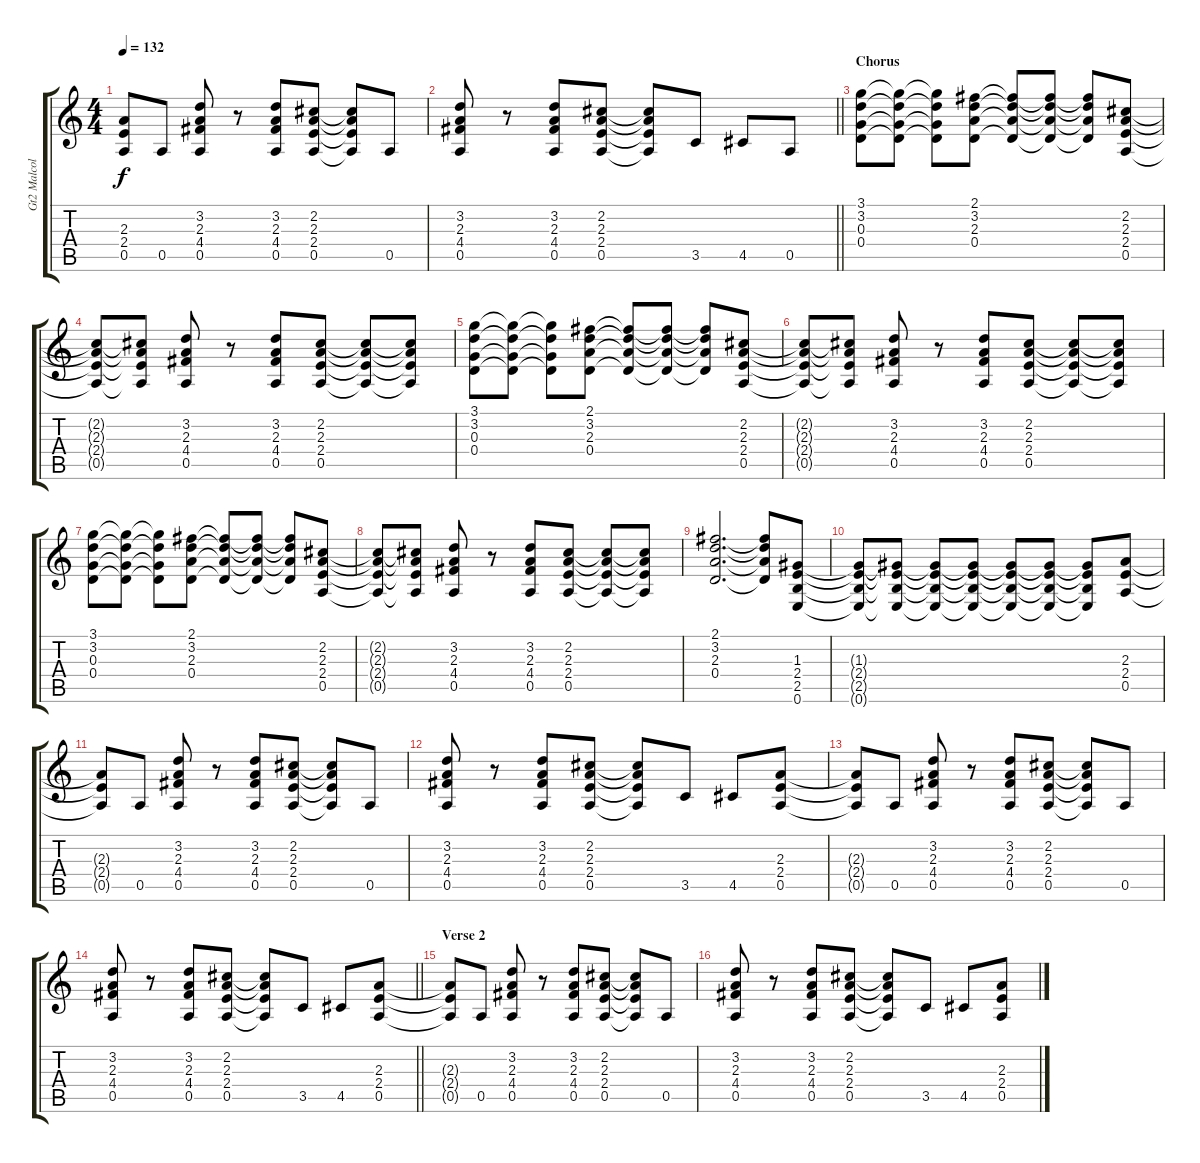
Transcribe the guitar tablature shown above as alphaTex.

\track ("Gt2 Malcolm" "Gt2 Malcol") {instrument overdrivenguitar}
\staff {score tabs}
\tuning (E4 B3 G3 D3 A2 E2) {hide}
\ts (4 4)
\tempo 132
\clef g2
\ks c
(2.3{t} 2.4{t} 0.5{t}).8{dy f} 0.5.8 (3.2 2.3 4.4 0.5).8 r.8 (3.2 2.3 4.4 0.5).8 (2.2 2.3 2.4 0.5).8 (2.2{t} 2.3{t} 2.4{t} 0.5{t}).8 0.5.8 |
\barLineRight lightlight
(3.2 2.3 4.4 0.5).8 r.8 (3.2 2.3 4.4 0.5).8 (2.2 2.3 2.4 0.5).8 (2.2{t} 2.3{t} 2.4{t} 0.5{t}).8 3.5.8 4.5.8 0.5.8 |
\section ("" "Chorus")
(3.1 3.2 0.3 0.4).8 (3.1{t} 3.2{t} 0.3{t} 0.4{t}).8 (3.1{t} 3.2{t} 0.3{t} 0.4{t}).8 (2.1 3.2 2.3 0.4).8 (2.1{t} 3.2{t} 2.3{t} 0.4{t}).8 (2.1{t} 3.2{t} 2.3{t} 0.4{t}).8 (2.1{t} 3.2{t} 2.3{t} 0.4{t}).8 (2.2 2.3 2.4 0.5).8 |
(2.2{t} 2.3{t} 2.4{t} 0.5{t}).8 (2.2{t} 2.3{t} 2.4{t} 0.5{t}).8 (3.2 2.3 4.4 0.5).8 r.8 (3.2 2.3 4.4 0.5).8 (2.2 2.3 2.4 0.5).8 (2.2{t} 2.3{t} 2.4{t} 0.5{t}).8 (2.2{t} 2.3{t} 2.4{t} 0.5{t}).8 |
(3.1 3.2 0.3 0.4).8 (3.1{t} 3.2{t} 0.3{t} 0.4{t}).8 (3.1{t} 3.2{t} 0.3{t} 0.4{t}).8 (2.1 3.2 2.3 0.4).8 (2.1{t} 3.2{t} 2.3{t} 0.4{t}).8 (2.1{t} 3.2{t} 2.3{t} 0.4{t}).8 (2.1{t} 3.2{t} 2.3{t} 0.4{t}).8 (2.2 2.3 2.4 0.5).8 |
(2.2{t} 2.3{t} 2.4{t} 0.5{t}).8 (2.2{t} 2.3{t} 2.4{t} 0.5{t}).8 (3.2 2.3 4.4 0.5).8 r.8 (3.2 2.3 4.4 0.5).8 (2.2 2.3 2.4 0.5).8 (2.2{t} 2.3{t} 2.4{t} 0.5{t}).8 (2.2{t} 2.3{t} 2.4{t} 0.5{t}).8 |
(3.1 3.2 0.3 0.4).8 (3.1{t} 3.2{t} 0.3{t} 0.4{t}).8 (3.1{t} 3.2{t} 0.3{t} 0.4{t}).8 (2.1 3.2 2.3 0.4).8 (2.1{t} 3.2{t} 2.3{t} 0.4{t}).8 (2.1{t} 3.2{t} 2.3{t} 0.4{t}).8 (2.1{t} 3.2{t} 2.3{t} 0.4{t}).8 (2.2 2.3 2.4 0.5).8 |
(2.2{t} 2.3{t} 2.4{t} 0.5{t}).8 (2.2{t} 2.3{t} 2.4{t} 0.5{t}).8 (3.2 2.3 4.4 0.5).8 r.8 (3.2 2.3 4.4 0.5).8 (2.2 2.3 2.4 0.5).8 (2.2{t} 2.3{t} 2.4{t} 0.5{t}).8 (2.2{t} 2.3{t} 2.4{t} 0.5{t}).8 |
(2.1 3.2 2.3 0.4).2{d} (2.1{t} 3.2{t} 2.3{t} 0.4{t}).8 (1.3 2.4 2.5 0.6).8 |
(1.3{t} 2.4{t} 2.5{t} 0.6{t}).8 (1.3{t} 2.4{t} 2.5{t} 0.6{t}).8 (1.3{t} 2.4{t} 2.5{t} 0.6{t}).8 (1.3{t} 2.4{t} 2.5{t} 0.6{t}).8 (1.3{t} 2.4{t} 2.5{t} 0.6{t}).8 (1.3{t} 2.4{t} 2.5{t} 0.6{t}).8 (1.3{t} 2.4{t} 2.5{t} 0.6{t}).8 (2.3 2.4 0.5).8 |
(2.3{t} 2.4{t} 0.5{t}).8 0.5.8 (3.2 2.3 4.4 0.5).8 r.8 (3.2 2.3 4.4 0.5).8 (2.2 2.3 2.4 0.5).8 (2.2{t} 2.3{t} 2.4{t} 0.5{t}).8 0.5.8 |
(3.2 2.3 4.4 0.5).8 r.8 (3.2 2.3 4.4 0.5).8 (2.2 2.3 2.4 0.5).8 (2.2{t} 2.3{t} 2.4{t} 0.5{t}).8 3.5.8 4.5.8 (2.3 2.4 0.5).8 |
(2.3{t} 2.4{t} 0.5{t}).8 0.5.8 (3.2 2.3 4.4 0.5).8 r.8 (3.2 2.3 4.4 0.5).8 (2.2 2.3 2.4 0.5).8 (2.2{t} 2.3{t} 2.4{t} 0.5{t}).8 0.5.8 |
\barLineRight lightlight
(3.2 2.3 4.4 0.5).8 r.8 (3.2 2.3 4.4 0.5).8 (2.2 2.3 2.4 0.5).8 (2.2{t} 2.3{t} 2.4{t} 0.5{t}).8 3.5.8 4.5.8 (2.3 2.4 0.5).8 |
\section ("" "Verse 2")
(2.3{t} 2.4{t} 0.5{t}).8 0.5.8 (3.2 2.3 4.4 0.5).8 r.8 (3.2 2.3 4.4 0.5).8 (2.2 2.3 2.4 0.5).8 (2.2{t} 2.3{t} 2.4{t} 0.5{t}).8 0.5.8 |
(3.2 2.3 4.4 0.5).8 r.8 (3.2 2.3 4.4 0.5).8 (2.2 2.3 2.4 0.5).8 (2.2{t} 2.3{t} 2.4{t} 0.5{t}).8 3.5.8 4.5.8 (2.3 2.4 0.5).8
